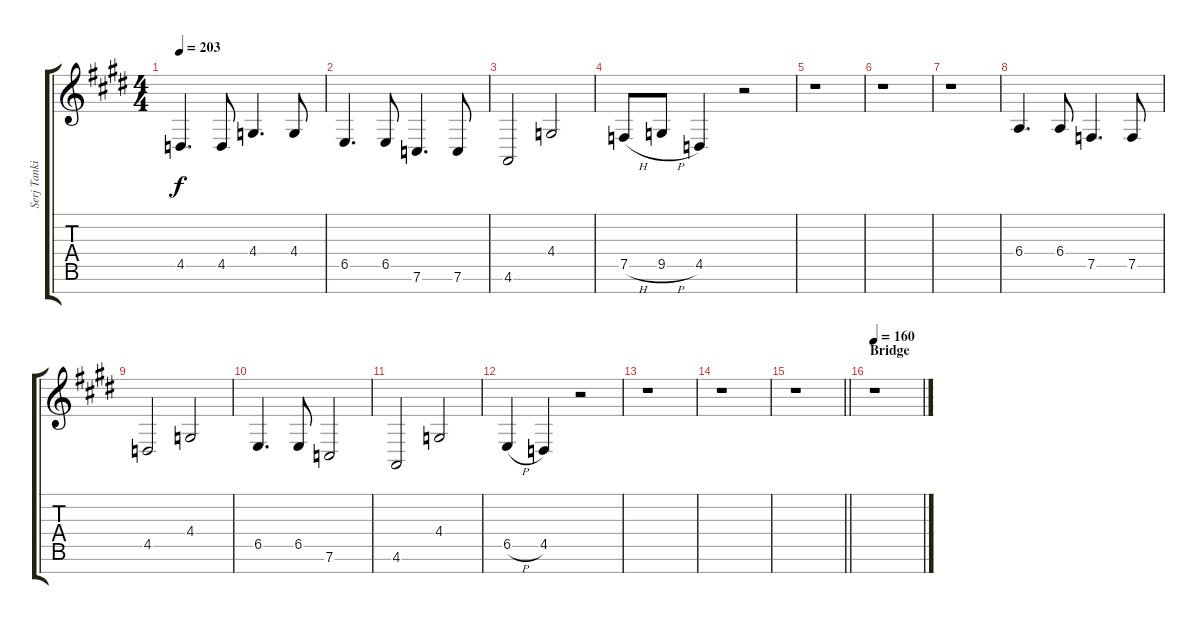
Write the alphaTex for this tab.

\track ("Serj Tankian [Vocals]" "Serj Tanki") {instrument clarinet}
\staff {score tabs}
\tuning (F4 Bb3 Ab3 Eb3 Bb2 F2 C2) {hide}
\ts (4 4)
\tempo 203
\clef g2
\ks c#minor
4.5.4{d dy f} 4.5.8 4.4.4{d} 4.4.8 |
6.5.4{d} 6.5.8 7.6.4{d} 7.6.8 |
4.6.2 4.4.2 |
7.5{h}.8 9.5{h}.8 4.5.4 r.2 |
r.1 |
r.1 |
r.1 |
6.4.4{d} 6.4.8 7.5.4{d} 7.5.8 |
4.5.2 4.4.2 |
6.5.4{d} 6.5.8 7.6.2 |
4.6.2 4.4.2 |
6.5{h}.4 4.5.4 r.2 |
r.1 |
r.1 |
\barLineRight lightlight
r.1 |
\section ("" "Bridge")
\tempo 160
r.1
